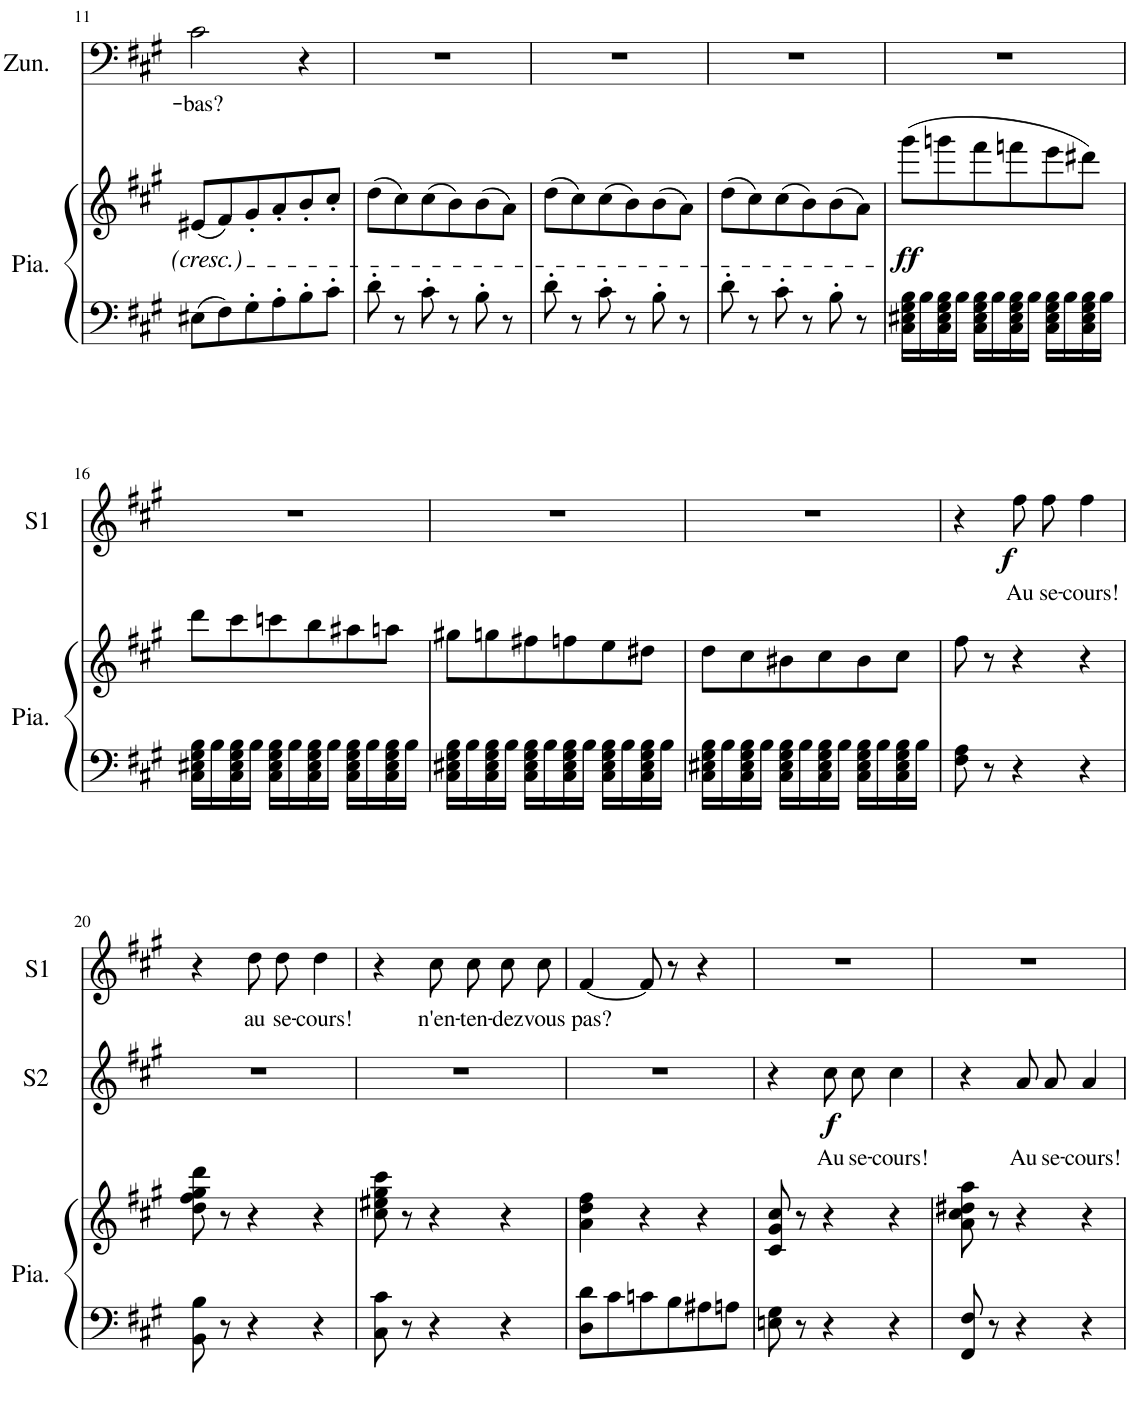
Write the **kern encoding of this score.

**kern	**kern	**dynam	**kern	**text	**dynam	**kern	**text	**dynam	**kern	**text
*part4	*part4	*part4	*part3	*part3	*part3	*part2	*part2	*part2	*part1	*part1
*staff5	*staff4	*staff4/5	*staff3	*staff3	*staff3	*staff2	*staff2	*staff2	*staff1	*staff1
*I"Piano	*	*	*I"Soprano 2	*	*	*I"Soprano 1	*	*	*I"Zuniga	*
*I'Pia.	*	*	*I'S2	*	*	*I'S1	*	*	*I'Zun.	*
!!LO:PB:g=z
*clefF4	*clefG2	*	*clefG2	*	*	*clefG2	*	*	*clefF4	*
*k[f#c#g#]	*k[f#c#g#]	*	*k[f#c#g#]	*	*	*k[f#c#g#]	*	*	*k[f#c#g#]	*
*M3/4	*M3/4	*	*M3/4	*	*	*M3/4	*	*	*M3/4	*
=11	=11	=11	=11	=11	=11	=11	=11	=11	=11	=11
!	!	!	!	!	!	!	!	!	!	!LO:LY:b
8E#X\L	(8e#X/L	.	2.r	.	.	2.r	.	.	2c#\	-bas?
8F#\	8f#/)	.	.	.	.	.	.	.	.	.
8G#'\	8g#'/	.	.	.	.	.	.	.	.	.
8A'\	8a'/	.	.	.	.	.	.	.	.	.
8B'\	8b'/	.	.	.	.	.	.	.	4r	.
8c#'\J	8cc#'/J	.	.	.	.	.	.	.	.	.
=12	=12	=12	=12	=12	=12	=12	=12	=12	=12	=12
8d'\	(8dd\L	.	2.r	.	.	2.r	.	.	2.r	.
8r	8cc#\)	.	.	.	.	.	.	.	.	.
8c#'\	(8cc#\	.	.	.	.	.	.	.	.	.
8r	8b\)	.	.	.	.	.	.	.	.	.
8B'\	(8b\	.	.	.	.	.	.	.	.	.
8r	8a\J)	.	.	.	.	.	.	.	.	.
=13	=13	=13	=13	=13	=13	=13	=13	=13	=13	=13
8d'\	(8dd\L	.	2.r	.	.	2.r	.	.	2.r	.
8r	8cc#\)	.	.	.	.	.	.	.	.	.
8c#'\	(8cc#\	.	.	.	.	.	.	.	.	.
8r	8b\)	.	.	.	.	.	.	.	.	.
8B'\	(8b\	.	.	.	.	.	.	.	.	.
8r	8a\J)	.	.	.	.	.	.	.	.	.
=14	=14	=14	=14	=14	=14	=14	=14	=14	=14	=14
8d'\	(8dd\L	.	2.r	.	.	2.r	.	.	2.r	.
8r	8cc#\)	.	.	.	.	.	.	.	.	.
8c#'\	(8cc#\	.	.	.	.	.	.	.	.	.
8r	8b\)	.	.	.	.	.	.	.	.	.
8B'\	(8b\	.	.	.	.	.	.	.	.	.
8r	8a\J)	.	.	.	.	.	.	.	.	.
=15	=15	=15	=15	=15	=15	=15	=15	=15	=15	=15
!	!	!LO:DY:b	!	!	!	!	!	!	!	!
16C#\ 16E#X\ 16G#\ 16B\LL	(8ggg#\L	ff	2.r	.	.	2.r	.	.	2.r	.
16B\	.	.	.	.	.	.	.	.	.	.
16C#\ 16E#\ 16G#\ 16B\	8gggn\	.	.	.	.	.	.	.	.	.
16B\JJ	.	.	.	.	.	.	.	.	.	.
16C#\ 16E#\ 16G#\ 16B\LL	8fff#\	.	.	.	.	.	.	.	.	.
16B\	.	.	.	.	.	.	.	.	.	.
16C#\ 16E#\ 16G#\ 16B\	8fffn\	.	.	.	.	.	.	.	.	.
16B\JJ	.	.	.	.	.	.	.	.	.	.
16C#\ 16E#\ 16G#\ 16B\LL	8eee\	.	.	.	.	.	.	.	.	.
16B\	.	.	.	.	.	.	.	.	.	.
16C#\ 16E#\ 16G#\ 16B\	8ddd#X\J)	.	.	.	.	.	.	.	.	.
16B\JJ	.	.	.	.	.	.	.	.	.	.
!!LO:LB:g=z
=16	=16	=16	=16	=16	=16	=16	=16	=16	=16	=16
16C#\ 16E#X\ 16G#\ 16B\LL	8ddd\L	.	2.r	.	.	2.r	.	.	2.r	.
16B\	.	.	.	.	.	.	.	.	.	.
16C#\ 16E#\ 16G#\ 16B\	8ccc#\	.	.	.	.	.	.	.	.	.
16B\JJ	.	.	.	.	.	.	.	.	.	.
16C#\ 16E#\ 16G#\ 16B\LL	8cccn\	.	.	.	.	.	.	.	.	.
16B\	.	.	.	.	.	.	.	.	.	.
16C#\ 16E#\ 16G#\ 16B\	8bb\	.	.	.	.	.	.	.	.	.
16B\JJ	.	.	.	.	.	.	.	.	.	.
16C#\ 16E#\ 16G#\ 16B\LL	8aa#X\	.	.	.	.	.	.	.	.	.
16B\	.	.	.	.	.	.	.	.	.	.
16C#\ 16E#\ 16G#\ 16B\	8aan\J	.	.	.	.	.	.	.	.	.
16B\JJ	.	.	.	.	.	.	.	.	.	.
=17	=17	=17	=17	=17	=17	=17	=17	=17	=17	=17
16C#\ 16E#X\ 16G#\ 16B\LL	8gg#X\L	.	2.r	.	.	2.r	.	.	2.r	.
16B\	.	.	.	.	.	.	.	.	.	.
16C#\ 16E#\ 16G#\ 16B\	8ggn\	.	.	.	.	.	.	.	.	.
16B\JJ	.	.	.	.	.	.	.	.	.	.
16C#\ 16E#\ 16G#\ 16B\LL	8ff#X\	.	.	.	.	.	.	.	.	.
16B\	.	.	.	.	.	.	.	.	.	.
16C#\ 16E#\ 16G#\ 16B\	8ffn\	.	.	.	.	.	.	.	.	.
16B\JJ	.	.	.	.	.	.	.	.	.	.
16C#\ 16E#\ 16G#\ 16B\LL	8ee\	.	.	.	.	.	.	.	.	.
16B\	.	.	.	.	.	.	.	.	.	.
16C#\ 16E#\ 16G#\ 16B\	8dd#X\J	.	.	.	.	.	.	.	.	.
16B\JJ	.	.	.	.	.	.	.	.	.	.
=18	=18	=18	=18	=18	=18	=18	=18	=18	=18	=18
16C#\ 16E#X\ 16G#\ 16B\LL	8dd\L	.	2.r	.	.	2.r	.	.	2.r	.
16B\	.	.	.	.	.	.	.	.	.	.
16C#\ 16E#\ 16G#\ 16B\	8cc#\	.	.	.	.	.	.	.	.	.
16B\JJ	.	.	.	.	.	.	.	.	.	.
16C#\ 16E#\ 16G#\ 16B\LL	8b#X\	.	.	.	.	.	.	.	.	.
16B\	.	.	.	.	.	.	.	.	.	.
16C#\ 16E#\ 16G#\ 16B\	8cc#\	.	.	.	.	.	.	.	.	.
16B\JJ	.	.	.	.	.	.	.	.	.	.
16C#\ 16E#\ 16G#\ 16B\LL	8b#\	.	.	.	.	.	.	.	.	.
16B\	.	.	.	.	.	.	.	.	.	.
16C#\ 16E#\ 16G#\ 16B\	8cc#\J	.	.	.	.	.	.	.	.	.
16B\JJ	.	.	.	.	.	.	.	.	.	.
=19	=19	=19	=19	=19	=19	=19	=19	=19	=19	=19
8F#\ 8A\	8ff#\	.	2.r	.	.	4r	.	.	2.r	.
8r	8r	.	.	.	.	.	.	.	.	.
!	!	!	!	!	!	!	!LO:LY:b	!LO:DY:b	!	!
4r	4r	.	.	.	.	8ff#\L	Au	f	.	.
!	!	!	!	!	!	!	!LO:LY:b	!	!	!
.	.	.	.	.	.	8ff#\J	se-	.	.	.
!	!	!	!	!	!	!	!LO:LY:b	!	!	!
4r	4r	.	.	.	.	4ff#\	-cours!	.	.	.
!!LO:LB:g=z
=20	=20	=20	=20	=20	=20	=20	=20	=20	=20	=20
8BB\ 8B\	8dd\ 8ff#\ 8gg#\ 8ddd\	.	2.r	.	.	4r	.	.	2.r	.
8r	8r	.	.	.	.	.	.	.	.	.
!	!	!	!	!	!	!	!LO:LY:b	!	!	!
4r	4r	.	.	.	.	8dd\L	au	.	.	.
!	!	!	!	!	!	!	!LO:LY:b	!	!	!
.	.	.	.	.	.	8dd\J	se-	.	.	.
!	!	!	!	!	!	!	!LO:LY:b	!	!	!
4r	4r	.	.	.	.	4dd\	-cours!	.	.	.
=21	=21	=21	=21	=21	=21	=21	=21	=21	=21	=21
8C#\ 8c#\	8cc#\ 8ee#X\ 8gg#\ 8ccc#\	.	2.r	.	.	4r	.	.	2.r	.
8r	8r	.	.	.	.	.	.	.	.	.
!	!	!	!	!	!	!	!LO:LY:b	!	!	!
4r	4r	.	.	.	.	8cc#\L	n'en-	.	.	.
!	!	!	!	!	!	!	!LO:LY:b	!	!	!
.	.	.	.	.	.	8cc#\J	-ten-	.	.	.
!	!	!	!	!	!	!	!LO:LY:b	!	!	!
4r	4r	.	.	.	.	8cc#\L	-dez	.	.	.
!	!	!	!	!	!	!	!LO:LY:b	!	!	!
.	.	.	.	.	.	8cc#\J	vous	.	.	.
=22	=22	=22	=22	=22	=22	=22	=22	=22	=22	=22
!	!	!	!	!	!	!	!LO:LY:b	!	!	!
8D\ 8d\L	4a\ 4dd\ 4ff#\	.	2.r	.	.	[4f#/	pas?	.	2.r	.
8c#\	.	.	.	.	.	.	.	.	.	.
8cn\	4r	.	.	.	.	8f#/]	.	.	.	.
8B\	.	.	.	.	.	8r	.	.	.	.
8A#X\	4r	.	.	.	.	4r	.	.	.	.
8An\J	.	.	.	.	.	.	.	.	.	.
=23	=23	=23	=23	=23	=23	=23	=23	=23	=23	=23
8En\ 8G#\	8c#/ 8g#/ 8cc#/	.	4r	.	.	2.r	.	.	2.r	.
8r	8r	.	.	.	.	.	.	.	.	.
!	!	!	!	!LO:LY:b	!LO:DY:b	!	!	!	!	!
4r	4r	.	8cc#\L	Au	f	.	.	.	.	.
!	!	!	!	!LO:LY:b	!	!	!	!	!	!
.	.	.	8cc#\J	se-	.	.	.	.	.	.
!	!	!	!	!LO:LY:b	!	!	!	!	!	!
4r	4r	.	4cc#\	-cours!	.	.	.	.	.	.
=24	=24	=24	=24	=24	=24	=24	=24	=24	=24	=24
8FF#/ 8F#/	8a\ 8cc#\ 8dd#X\ 8aa\	.	4r	.	.	2.r	.	.	2.r	.
8r	8r	.	.	.	.	.	.	.	.	.
!	!	!	!	!LO:LY:b	!	!	!	!	!	!
4r	4r	.	8a/L	Au	.	.	.	.	.	.
!	!	!	!	!LO:LY:b	!	!	!	!	!	!
.	.	.	8a/J	se-	.	.	.	.	.	.
!	!	!	!	!LO:LY:b	!	!	!	!	!	!
4r	4r	.	4a/	-cours!	.	.	.	.	.	.
=	=	=	=	=	=	=	=	=	=	=
*-	*-	*-	*-	*-	*-	*-	*-	*-	*-	*-
